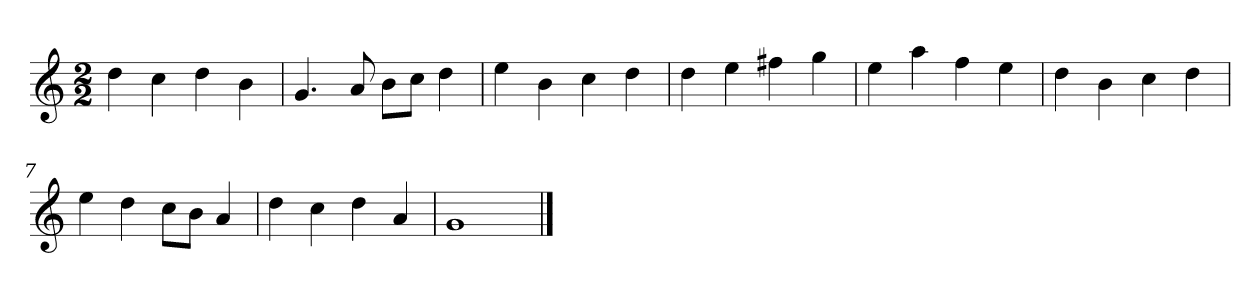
**kern
*part1
*staff1
*k[]
*M2/2
*MM120
=1
4dd
4cc
4dd
4b
=2
4.g
8a
8bL
8ccJ
4dd
=3
4ee
4b
4cc
4dd
=4
4dd
4ee
4ff#X
4gg
=5
4ee
4aa
4ff
4ee
=6
4dd
4b
4cc
4dd
=7
4ee
4dd
8ccL
8bJ
4a
=8
4dd
4cc
4dd
4a
=9
1g
==
*-
